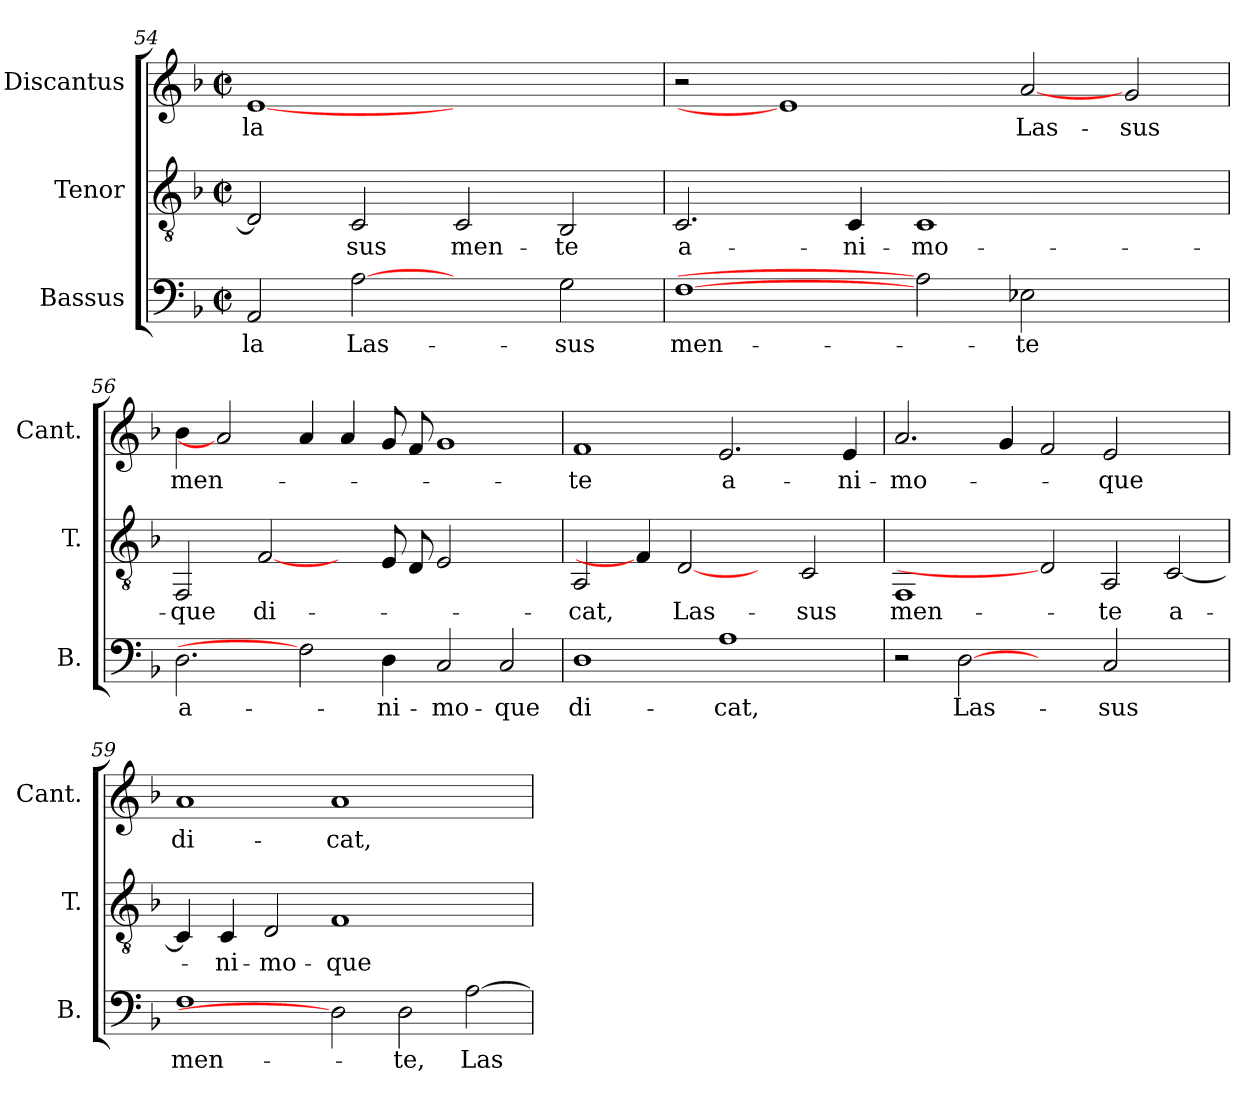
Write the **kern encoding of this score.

**kern	**text	**kern	**text	**kern	**text
*part3	*part3	*part2	*part2	*part1	*part1
*staff3	*staff3	*staff2	*staff2	*staff1	*staff1
*I"Bassus	*	*I"Tenor	*	*I"Discantus	*
*I'B.	*	*I'T.	*	*I'Cant.	*
!!LO:LB:g=z
*clefF4	*	*clefGv2	*	*clefG2	*
*k[b-]	*	*k[b-]	*	*k[b-]	*
*F:	*	*F:	*	*F:	*
*M2/2	*	*M2/2	*	*M2/2	*
*met(c|)	*	*met(c|)	*	*met(c|)	*
=54	=54	=54	=54	=54	=54
!	!LO:LY:b:color=#000000	!	!	!	!
!	!	!	!	!	!LO:LY:b:color=#000000
2AAi/	-la	2Di/]	.	[1ei	-la
!	!LO:LY:b:color=#000000	!	!	!	!
!	!	!	!LO:LY:b:color=#000000	!	!
[2Ai	Las-	2Ci/	-sus	.	.
!	!	!	!LO:LY:b:color=#000000	!	!
2ryy	.	2Ci/	men-	1ryy	.
!	!LO:LY:b:color=#000000	!	!	!	!
!	!	!	!LO:LY:b:color=#000000	!	!
2Gi\	-sus	2BB-i/	-te	.	.
=55	=55	=55	=55	=55	=55
!	!LO:LY:b:color=#000000	!	!	!	!
!	!	!	!LO:LY:b:color=#000000	!	!
[1Fi	men-	2.Ci/	a-	2r	.
.	.	.	.	1ei]	.
!	!	!	!LO:LY:b:color=#000000	!	!
.	.	4Ci/	-ni-	.	.
!	!	!	!LO:LY:b:color=#000000	!	!
2Ai]	.	1Ci	-mo-	.	.
!	!LO:LY:b:color=#000000	!	!	!	!
!	!	!	!	!	!LO:LY:b:color=#000000
2E-Xi\	-te	.	.	[2ai	Las-
!	!	!	!	!	!LO:LY:b:color=#000000
2ryy	.	2ryy	.	2gi/	-sus
=56	=56	=56	=56	=56	=56
!	!LO:LY:b:color=#000000	!	!	!	!
!	!	!	!LO:LY:b:color=#000000	!	!
!	!	!	!	!	!LO:LY:b:color=#000000
2.Di\	a-	2FFi/	-que	4b-i\	men-
.	.	.	.	2ai]	.
!	!	!	!LO:LY:b:color=#000000	!	!
.	.	[2Fi/	di-	.	.
2Fi]	.	.	.	4ai/	.
.	.	4ryy	.	4ai/	.
!	!LO:LY:b:color=#000000	!	!	!	!
4Di\	-ni-	8Ei/	.	8gi/	.
.	.	8Di/	.	8fi/	.
!	!LO:LY:b:color=#000000	!	!	!	!
2Ci/	-mo-	2Ei/	.	1gi	.
!	!LO:LY:b:color=#000000	!	!	!	!
2Ci/	-que	2ryy	.	.	.
=57	=57	=57	=57	=57	=57
!	!LO:LY:b:color=#000000	!	!	!	!
!	!	!	!LO:LY:b:color=#000000	!	!
!	!	!	!	!	!LO:LY:b:color=#000000
1Di	di-	2AAi/	-cat,	1fi	-te
.	.	4Fi/]	.	.	.
!	!	!	!LO:LY:b:color=#000000	!	!
.	.	[2Di	Las-	.	.
!	!LO:LY:b:color=#000000	!	!	!	!
!	!	!	!	!	!LO:LY:b:color=#000000
1Ai	-cat,	.	.	2.ei/	a-
.	.	4ryy	.	.	.
!	!	!	!LO:LY:b:color=#000000	!	!
.	.	2Ci/	-sus	.	.
!	!	!	!	!	!LO:LY:b:color=#000000
.	.	.	.	4ei/	-ni-
!!LO:LB:g=z
=58	=58	=58	=58	=58	=58
!	!	!	!LO:LY:b:color=#000000	!	!
!	!	!	!	!	!LO:LY:b:color=#000000
2r	.	1FFi	men-	2.ai/	-mo-
!	!LO:LY:b:color=#000000	!	!	!	!
[2Di	Las-	.	.	.	.
.	.	.	.	4gi/	.
2ryy	.	2Di]	.	2fi/	.
!	!LO:LY:b:color=#000000	!	!	!	!
!	!	!	!LO:LY:b:color=#000000	!	!
!	!	!	!	!	!LO:LY:b:color=#000000
2Ci/	-sus	2AAi/	-te	2ei/	-que
!	!	!	!LO:LY:b:color=#000000	!	!
2ryy	.	[<2Ci/	a-	2ryy	.
=59	=59	=59	=59	=59	=59
!	!LO:LY:b:color=#000000	!	!	!	!
!	!	!	!	!	!LO:LY:b:color=#000000
1Fi	men-	4Ci/]	.	1ai	di-
!	!	!	!LO:LY:b:color=#000000	!	!
.	.	4Ci/	-ni-	.	.
!	!	!	!LO:LY:b:color=#000000	!	!
.	.	2Di/	-mo-	.	.
!	!	!	!LO:LY:b:color=#000000	!	!
!	!	!	!	!	!LO:LY:b:color=#000000
2Di]	.	1Fi	-que	1ai	-cat,
!	!LO:LY:b:color=#000000	!	!	!	!
2Di\	-te,	.	.	.	.
!	!LO:LY:b:color=#000000	!	!	!	!
[>2Ai\	Las-	2ryy	.	2ryy	.
=	=	=	=	=	=
*-	*-	*-	*-	*-	*-
